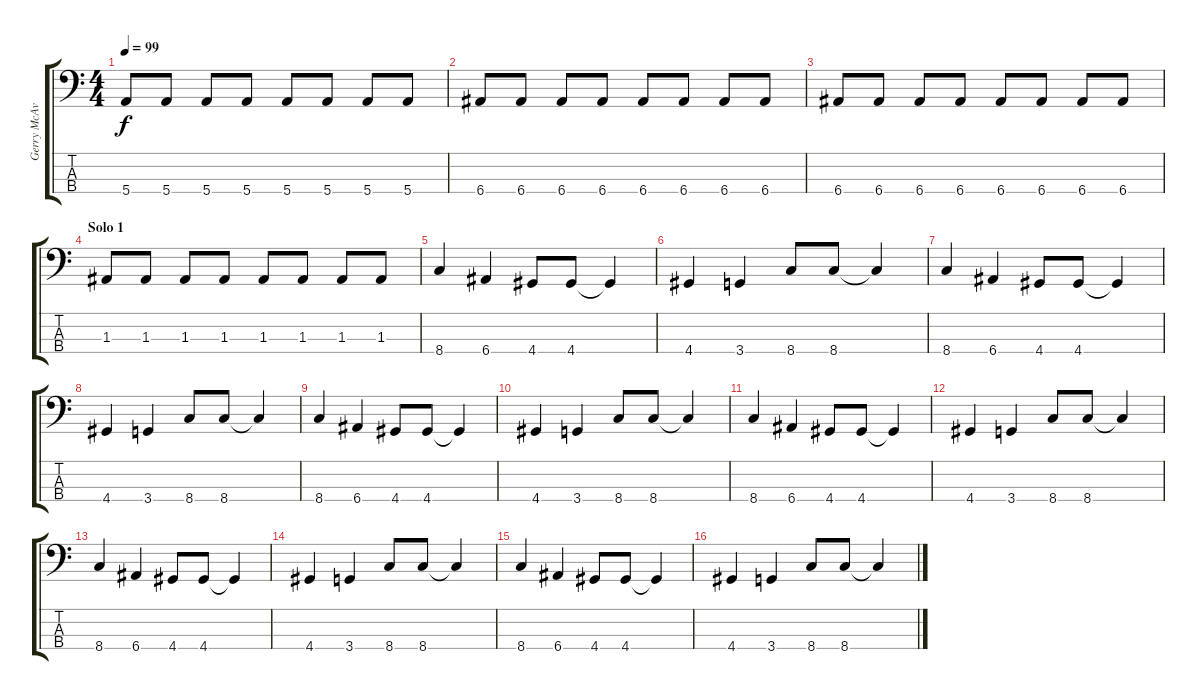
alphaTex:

\track ("Gerry McAvoy" "Gerry McAv") {instrument electricbassfinger}
\staff {score tabs}
\tuning (G2 D2 A1 E1) {hide}
\ts (4 4)
\tempo 99
\clef f4
\ks c
5.4.8{dy f} 5.4.8 5.4.8 5.4.8 5.4.8 5.4.8 5.4.8 5.4.8 |
6.4.8 6.4.8 6.4.8 6.4.8 6.4.8 6.4.8 6.4.8 6.4.8 |
6.4.8 6.4.8 6.4.8 6.4.8 6.4.8 6.4.8 6.4.8 6.4.8 |
\section ("" "Solo 1")
1.3.8 1.3.8 1.3.8 1.3.8 1.3.8 1.3.8 1.3.8 1.3.8 |
8.4.4 6.4.4 4.4.8 4.4.8 4.4{t}.4 |
4.4.4 3.4.4 8.4.8 8.4.8 8.4{t}.4 |
8.4.4 6.4.4 4.4.8 4.4.8 4.4{t}.4 |
4.4.4 3.4.4 8.4.8 8.4.8 8.4{t}.4 |
8.4.4 6.4.4 4.4.8 4.4.8 4.4{t}.4 |
4.4.4 3.4.4 8.4.8 8.4.8 8.4{t}.4 |
8.4.4 6.4.4 4.4.8 4.4.8 4.4{t}.4 |
4.4.4 3.4.4 8.4.8 8.4.8 8.4{t}.4 |
8.4.4 6.4.4 4.4.8 4.4.8 4.4{t}.4 |
4.4.4 3.4.4 8.4.8 8.4.8 8.4{t}.4 |
8.4.4 6.4.4 4.4.8 4.4.8 4.4{t}.4 |
4.4.4 3.4.4 8.4.8 8.4.8 8.4{t}.4
